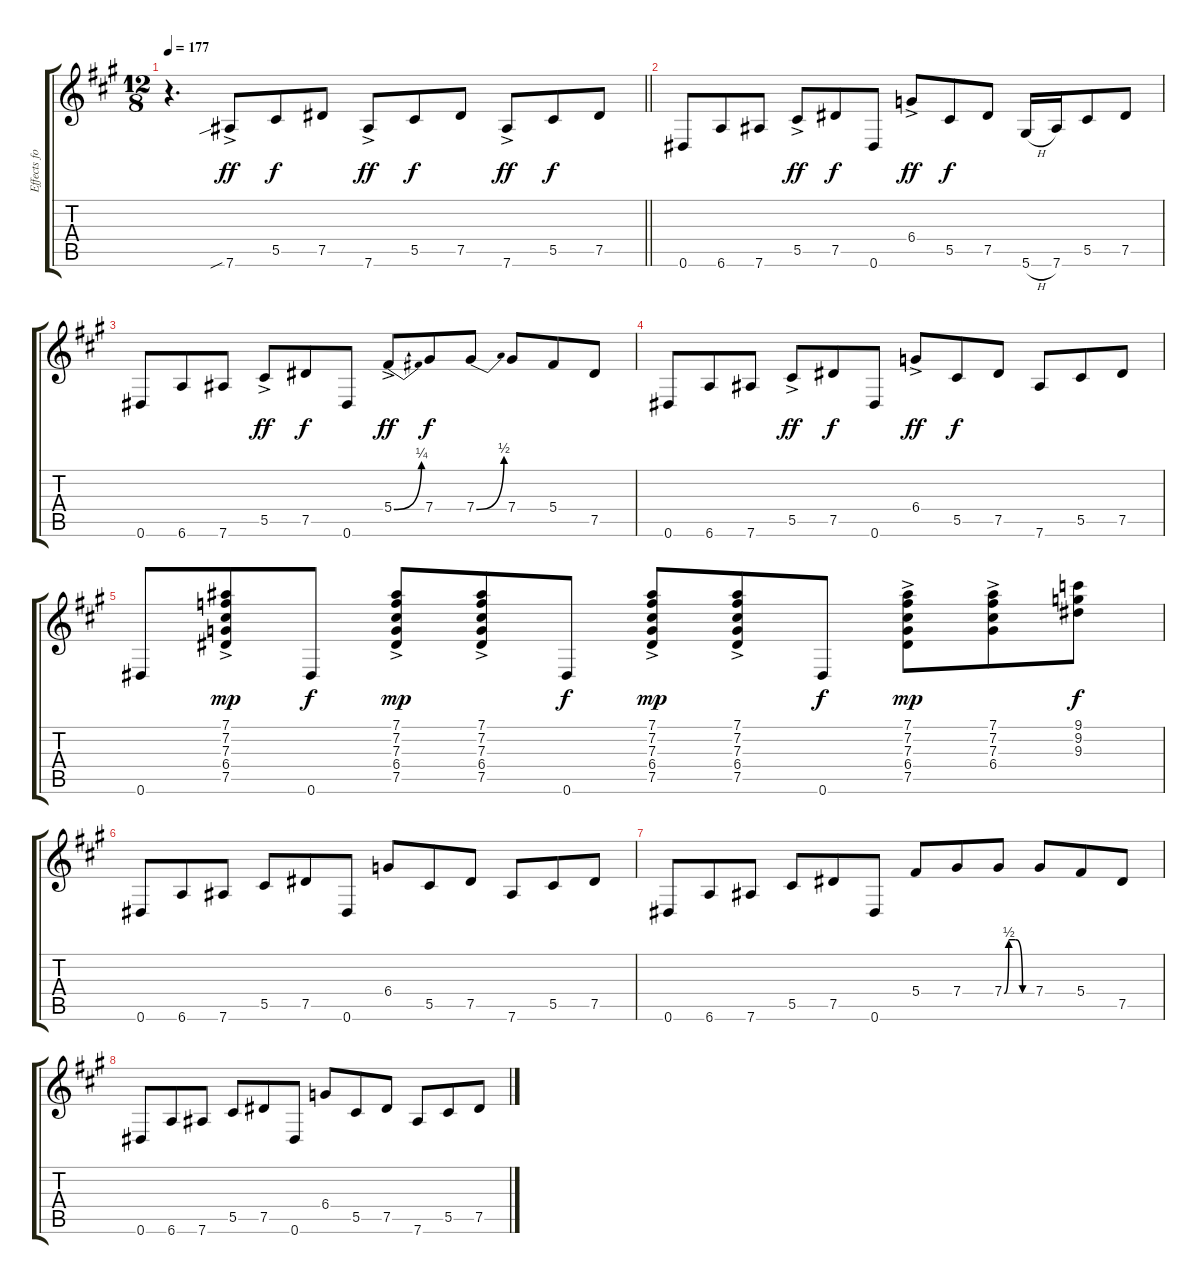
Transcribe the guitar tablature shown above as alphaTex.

\track ("Effects for Guitar 1" "Effects fo") {instrument electricguitarjazz}
\staff {score tabs}
\tuning (Eb4 Bb3 Gb3 Db3 Ab2 Eb2) {hide}
\ts (12 8)
\tempo 177
\clef g2
\barLineRight lightlight
\ks a
r.4{d dy ff instrument electricguitarjazz} 7.6{sib ac}.8 5.5.8{dy f} 7.5.8 7.6{ac}.8{dy ff} 5.5.8{dy f} 7.5.8 7.6{ac}.8{dy ff} 5.5.8{dy f} 7.5.8 |
0.6.8 6.6.8 7.6.8 5.5{ac}.8{dy ff} 7.5.8{dy f} 0.6.8 6.4{ac}.8{dy ff} 5.5.8{dy f} 7.5.8 5.6{h}.16 7.6.16 5.5.8 7.5.8 |
0.6.8 6.6.8 7.6.8 5.5{ac}.8{dy ff} 7.5.8{dy f} 0.6.8 5.4{be (bend 0 0 60 1) ac}.8{dy ff} 7.4.8{dy f} 7.4{be (bend 0 0 60 2)}.8 7.4.8 5.4.8 7.5.8 |
0.6.8 6.6.8 7.6.8 5.5{ac}.8{dy ff} 7.5.8{dy f} 0.6.8 6.4{ac}.8{dy ff} 5.5.8{dy f} 7.5.8 7.6.8 5.5.8 7.5.8 |
0.6.8 (7.1{ac} 7.2{ac} 7.3{ac} 6.4 7.5).8{dy mp} 0.6.8{dy f} (7.1{ac} 7.2{ac} 7.3{ac} 6.4 7.5).8{dy mp} (7.1{ac} 7.2{ac} 7.3{ac} 6.4 7.5).8 0.6.8{dy f} (7.1{ac} 7.2{ac} 7.3{ac} 6.4 7.5).8{dy mp} (7.1{ac} 7.2{ac} 7.3{ac} 6.4 7.5).8 0.6.8{dy f} (7.1{ac} 7.2{ac} 7.3{ac} 6.4 7.5).8{dy mp} (7.1{ac} 7.2{ac} 7.3{ac} 6.4).8 (9.1 9.2 9.3).8{dy f} |
0.6.8 6.6.8 7.6.8 5.5.8 7.5.8 0.6.8 6.4.8 5.5.8 7.5.8 7.6.8 5.5.8 7.5.8 |
0.6.8 6.6.8 7.6.8 5.5.8 7.5.8 0.6.8 5.4.8 7.4.8 7.4{be (custom 0 0 10 2 25 2 40 0 60 0)}.8 7.4.8 5.4.8 7.5.8 |
0.6.8 6.6.8 7.6.8 5.5.8 7.5.8 0.6.8 6.4.8 5.5.8 7.5.8 7.6.8 5.5.8 7.5.8
